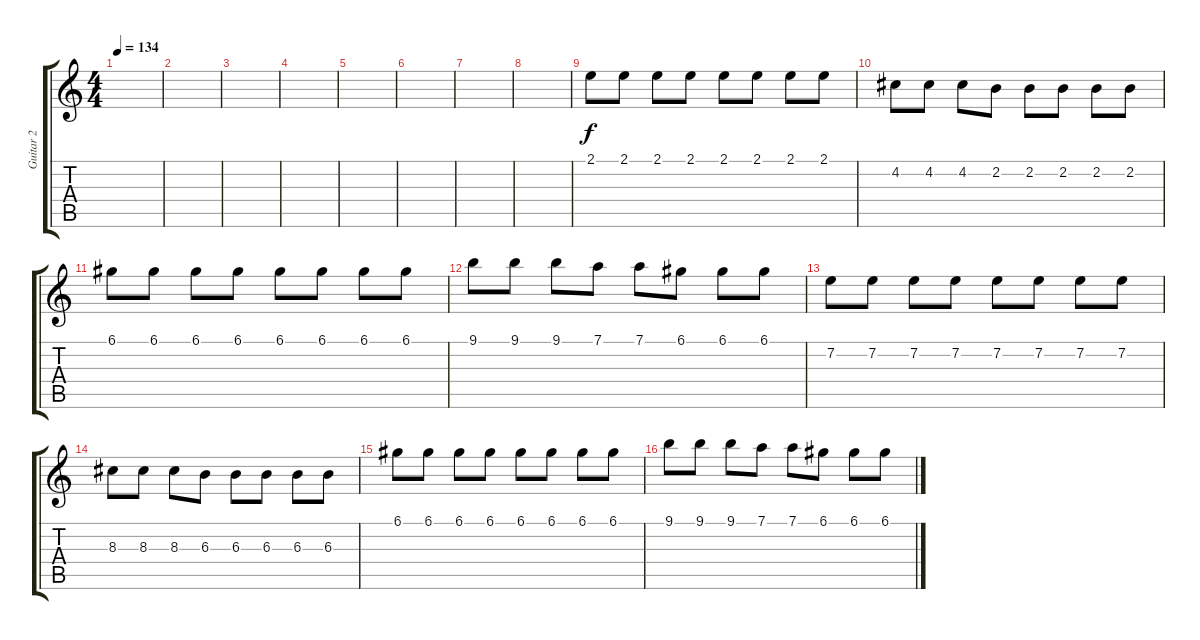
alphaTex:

\track ("Guitar 2" "Guitar 2") {instrument distortionguitar}
\staff {score tabs}
\tuning (D4 A3 F3 C3 G2 D2) {hide}
\ts (4 4)
\tempo 134
\clef g2
\ks c
|
|
|
|
|
|
|
|
2.1.8{volume 13 instrument distortionguitar} 2.1.8 2.1.8 2.1.8 2.1.8 2.1.8 2.1.8 2.1.8 |
4.2.8 4.2.8 4.2.8 2.2.8 2.2.8 2.2.8 2.2.8 2.2.8 |
6.1.8 6.1.8 6.1.8 6.1.8 6.1.8 6.1.8 6.1.8 6.1.8 |
9.1.8 9.1.8 9.1.8 7.1.8 7.1.8 6.1.8 6.1.8 6.1.8 |
7.2.8 7.2.8 7.2.8 7.2.8 7.2.8 7.2.8 7.2.8 7.2.8 |
8.3.8 8.3.8 8.3.8 6.3.8 6.3.8 6.3.8 6.3.8 6.3.8 |
6.1.8 6.1.8 6.1.8 6.1.8 6.1.8 6.1.8 6.1.8 6.1.8 |
9.1.8 9.1.8 9.1.8 7.1.8 7.1.8 6.1.8 6.1.8 6.1.8
